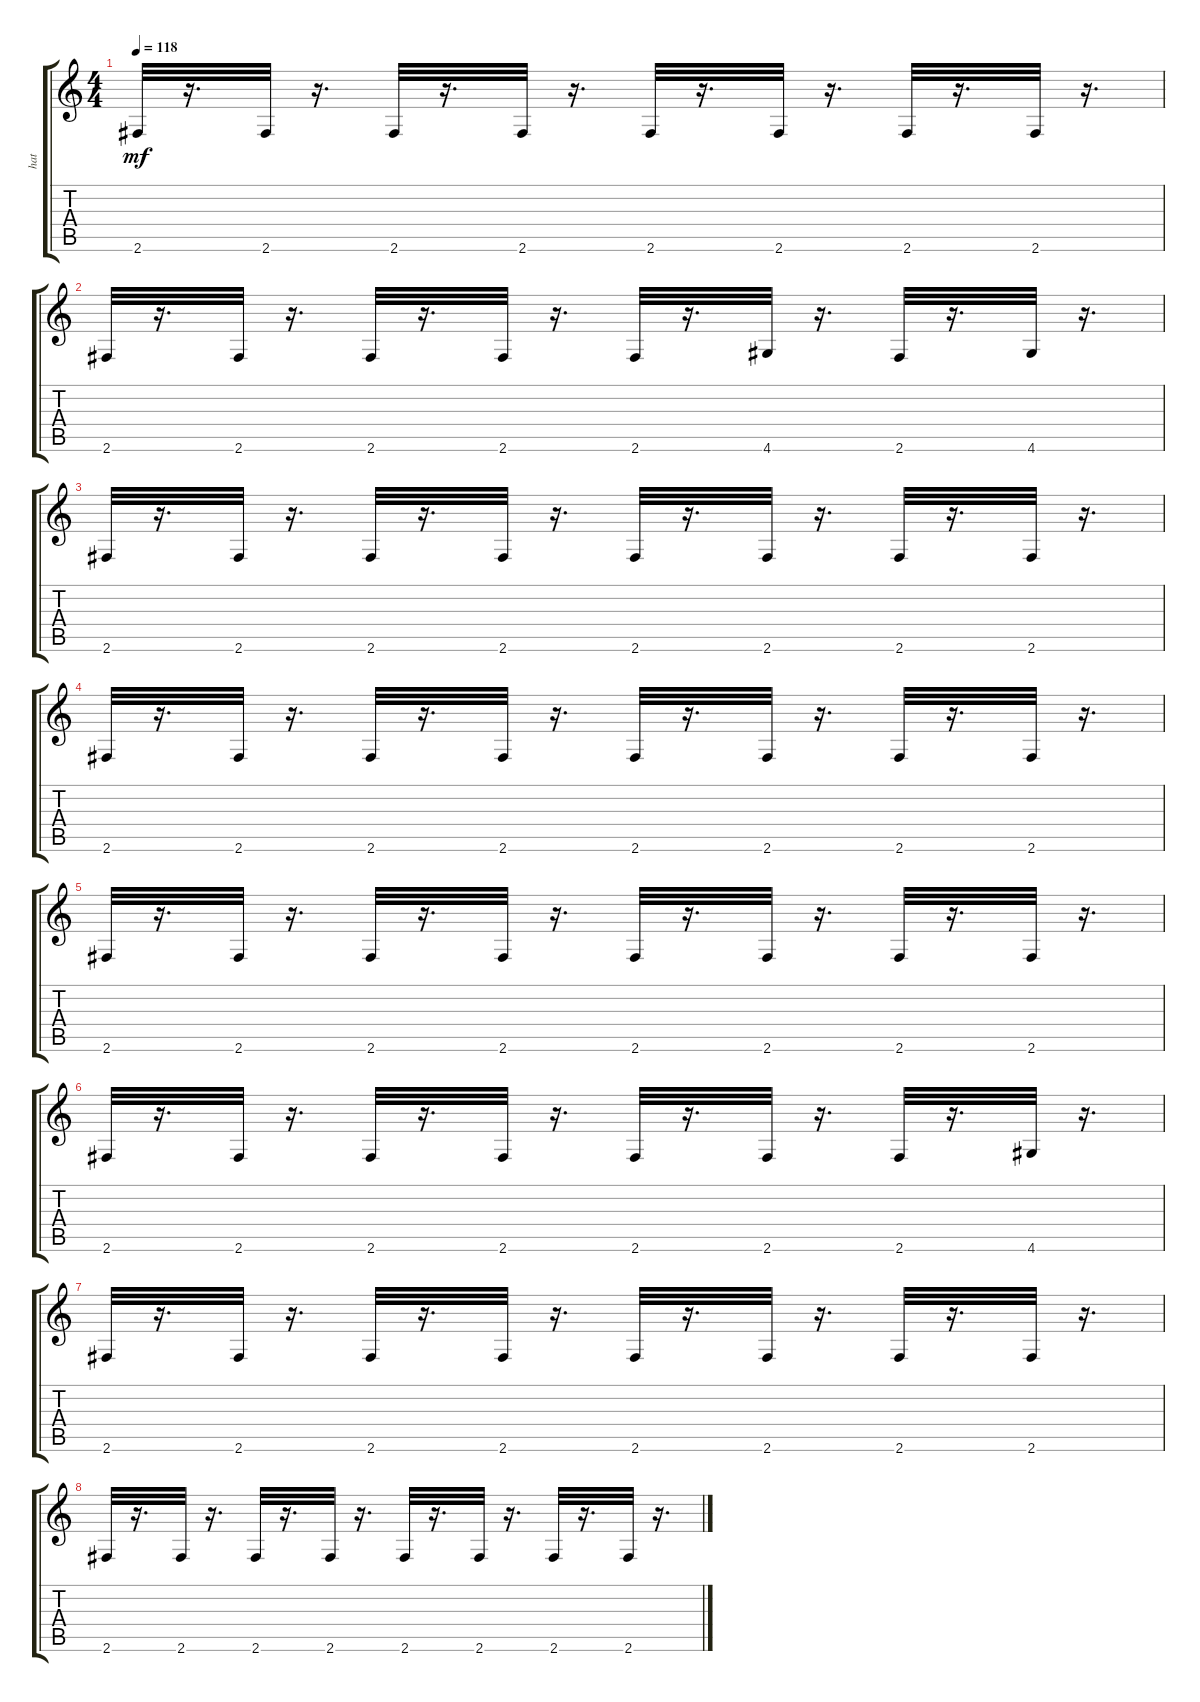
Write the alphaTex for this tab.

\track ("hat" "hat") {instrument acousticguitarsteel}
\staff {score tabs}
\tuning (E4 B3 G3 D3 A2 E2) {hide}
\ts (4 4)
\tempo 118
\clef g2
\ks c
2.6.32{dy mf} r.16{d} 2.6.32 r.16{d} 2.6.32 r.16{d} 2.6.32 r.16{d} 2.6.32 r.16{d} 2.6.32 r.16{d} 2.6.32 r.16{d} 2.6.32 r.16{d} |
2.6.32 r.16{d} 2.6.32 r.16{d} 2.6.32 r.16{d} 2.6.32 r.16{d} 2.6.32 r.16{d} 4.6.32 r.16{d} 2.6.32 r.16{d} 4.6.32 r.16{d} |
2.6.32 r.16{d} 2.6.32 r.16{d} 2.6.32 r.16{d} 2.6.32 r.16{d} 2.6.32 r.16{d} 2.6.32 r.16{d} 2.6.32 r.16{d} 2.6.32 r.16{d} |
2.6.32 r.16{d} 2.6.32 r.16{d} 2.6.32 r.16{d} 2.6.32 r.16{d} 2.6.32 r.16{d} 2.6.32 r.16{d} 2.6.32 r.16{d} 2.6.32 r.16{d} |
2.6.32 r.16{d} 2.6.32 r.16{d} 2.6.32 r.16{d} 2.6.32 r.16{d} 2.6.32 r.16{d} 2.6.32 r.16{d} 2.6.32 r.16{d} 2.6.32 r.16{d} |
2.6.32 r.16{d} 2.6.32 r.16{d} 2.6.32 r.16{d} 2.6.32 r.16{d} 2.6.32 r.16{d} 2.6.32 r.16{d} 2.6.32 r.16{d} 4.6.32 r.16{d} |
2.6.32 r.16{d} 2.6.32 r.16{d} 2.6.32 r.16{d} 2.6.32 r.16{d} 2.6.32 r.16{d} 2.6.32 r.16{d} 2.6.32 r.16{d} 2.6.32 r.16{d} |
2.6.32 r.16{d} 2.6.32 r.16{d} 2.6.32 r.16{d} 2.6.32 r.16{d} 2.6.32 r.16{d} 2.6.32 r.16{d} 2.6.32 r.16{d} 2.6.32 r.16{d}
